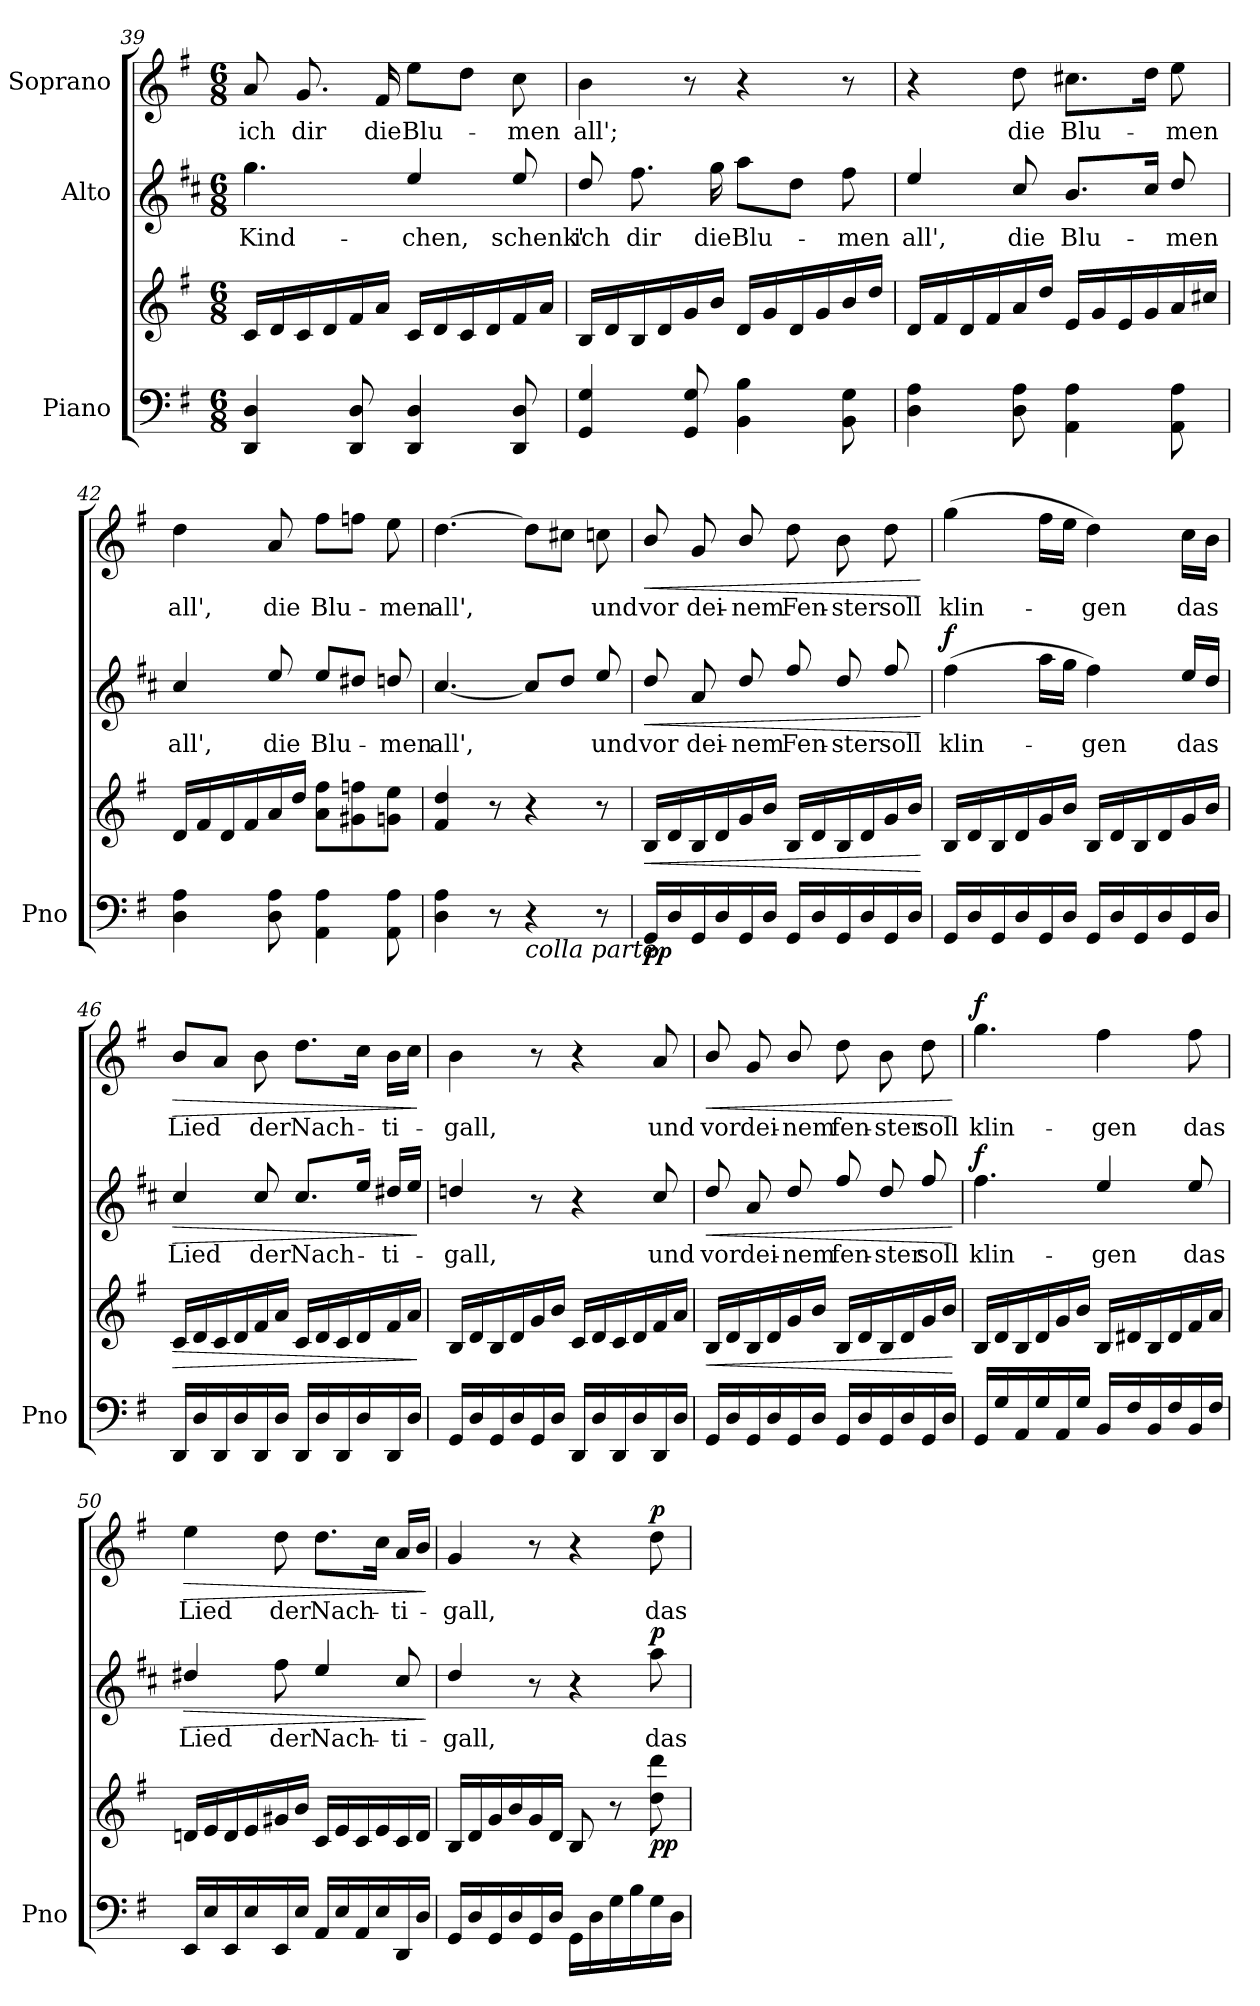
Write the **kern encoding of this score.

**kern	**kern	**dynam	**kern	**text	**dynam	**kern	**text	**dynam
*part3	*part3	*part3	*part2	*part2	*part2	*part1	*part1	*part1
*staff4	*staff3	*staff3/4	*staff2	*staff2	*staff2	*staff1	*staff1	*staff1
*I"Piano	*	*	*I"Alto	*	*	*I"Soprano	*	*
*I'Pno	*	*	*	*	*	*	*	*
*clefF4	*clefG2	*	*clefG2	*	*	*clefG2	*	*
*	*	*	*ITrd4c7	*	*	*	*	*
*k[f#]	*k[f#]	*	*k[f#]	*	*	*k[f#]	*	*
*M6/8	*M6/8	*	*M6/8	*	*	*M6/8	*	*
=39	=39	=39	=39	=39	=39	=39	=39	=39
!	!	!	!	!LO:LY:b	!	!	!LO:LY:b	!
4DD/ 4D/	16c/LL	.	4.cc\	Kind-	.	8a/	ich	.
.	16d/	.	.	.	.	.	.	.
!	!	!	!	!	!	!	!LO:LY:b	!
.	16c/	.	.	.	.	8.g/	dir	.
.	16d/	.	.	.	.	.	.	.
8DD/ 8D/	16f#/	.	.	.	.	.	.	.
!	!	!	!	!	!	!	!LO:LY:b	!
.	16a/JJ	.	.	.	.	16f#/	die	.
!	!	!	!	!LO:LY:b	!	!	!LO:LY:b	!
4DD/ 4D/	16c/LL	.	4a/	-chen,	.	8ee\L	Blu-	.
.	16d/	.	.	.	.	.	.	.
.	16c/	.	.	.	.	8dd\J	.	.
.	16d/	.	.	.	.	.	.	.
!	!	!	!	!LO:LY:b	!	!	!LO:LY:b	!
8DD/ 8D/	16f#/	.	8a/	schenk'	.	8cc\	-men	.
.	16a/JJ	.	.	.	.	.	.	.
=40	=40	=40	=40	=40	=40	=40	=40	=40
!	!	!	!	!LO:LY:b	!	!	!LO:LY:b	!
4GG/ 4G/	16B/LL	.	8g/	ich	.	4b\	all';	.
.	16d/	.	.	.	.	.	.	.
!	!	!	!	!LO:LY:b	!	!	!	!
.	16B/	.	8.b\	dir	.	.	.	.
.	16d/	.	.	.	.	.	.	.
8GG/ 8G/	16g/	.	.	.	.	8r	.	.
!	!	!	!	!LO:LY:b	!	!	!	!
.	16b/JJ	.	16cc\	die	.	.	.	.
!	!	!	!	!LO:LY:b	!	!	!	!
4BB\ 4B\	16d/LL	.	8dd\L	Blu-	.	4r	.	.
.	16g/	.	.	.	.	.	.	.
.	16d/	.	8g\J	.	.	.	.	.
.	16g/	.	.	.	.	.	.	.
!	!	!	!	!LO:LY:b	!	!	!	!
8BB\ 8G\	16b/	.	8b\	-men	.	8r	.	.
.	16dd/JJ	.	.	.	.	.	.	.
!!LO:LB:g=z
=41	=41	=41	=41	=41	=41	=41	=41	=41
!	!	!	!	!LO:LY:b	!	!	!	!
4D\ 4A\	16d/LL	.	4a/	all',	.	4r	.	.
.	16f#/	.	.	.	.	.	.	.
.	16d/	.	.	.	.	.	.	.
.	16f#/	.	.	.	.	.	.	.
!	!	!	!	!LO:LY:b	!	!	!LO:LY:b	!
8D\ 8A\	16a/	.	8f#/	die	.	8dd\	die	.
.	16dd/JJ	.	.	.	.	.	.	.
!	!	!	!	!LO:LY:b	!	!	!LO:LY:b	!
4AA\ 4A\	16e/LL	.	8.e/L	Blu-	.	8.cc#X\L	Blu-	.
.	16g/	.	.	.	.	.	.	.
.	16e/	.	.	.	.	.	.	.
.	16g/	.	16f#/Jk	.	.	16dd\Jk	.	.
!	!	!	!	!LO:LY:b	!	!	!LO:LY:b	!
8AA\ 8A\	16a/	.	8g/	-men	.	8ee\	-men	.
.	16cc#X/JJ	.	.	.	.	.	.	.
=42	=42	=42	=42	=42	=42	=42	=42	=42
!	!	!	!	!LO:LY:b	!	!	!LO:LY:b	!
4D\ 4A\	16d/LL	.	4f#/	all',	.	4dd\	all',	.
.	16f#/	.	.	.	.	.	.	.
.	16d/	.	.	.	.	.	.	.
.	16f#/	.	.	.	.	.	.	.
!	!	!	!	!LO:LY:b	!	!	!LO:LY:b	!
8D\ 8A\	16a/	.	8a/	die	.	8a/	die	.
.	16dd/JJ	.	.	.	.	.	.	.
!	!	!	!	!LO:LY:b	!	!	!LO:LY:b	!
4AA\ 4A\	8a\ 8ff#\L	.	8a/L	Blu-	.	8ff#\L	Blu-	.
.	8g#X\ 8ffn\	.	8g#X/J	.	.	8ffn\J	.	.
!	!	!	!	!LO:LY:b	!	!	!LO:LY:b	!
8AA\ 8A\	8gn\ 8ee\J	.	8gn/	-men	.	8ee\	-men	.
=43	=43	=43	=43	=43	=43	=43	=43	=43
!	!	!	!	!LO:LY:b	!	!	!LO:LY:b	!
4D\ 4A\	4f#/ 4dd/	.	[4.f#/	all',	.	[4.dd\	all',	.
8r	8r	.	.	.	.	.	.	.
!LO:TX:b:i:t=colla parte.	!	!	!	!	!	!	!	!
4r	4r	.	8f#/L]	.	.	8dd\L]	.	.
.	.	.	8g/J	.	.	8cc#X\J	.	.
!	!	!	!	!LO:LY:b	!	!	!LO:LY:b	!
8r	8r	.	8a/	und	.	8ccn\	und	.
!!LO:LB:g=z
=44	=44	=44	=44	=44	=44	=44	=44	=44
!	!	!LO:HP:b	!	!LO:LY:b	!LO:HP:b	!	!LO:LY:b	!LO:HP:b
!	!	!LO:DY:n=1:b=2	!	!	!	!	!	!
16GG/LL	16B/LL	< pp	8g/	vor	<	8b/	vor	<
16D/	16d/	.	.	.	.	.	.	.
!	!	!	!	!LO:LY:b	!	!	!LO:LY:b	!
16GG/	16B/	.	8d/	dei-	.	8g/	dei-	.
16D/	16d/	.	.	.	.	.	.	.
!	!	!	!	!LO:LY:b	!	!	!LO:LY:b	!
16GG/	16g/	.	8g/	-nem	.	8b/	-nem	.
16D/JJ	16b/JJ	.	.	.	.	.	.	.
!	!	!	!	!LO:LY:b	!	!	!LO:LY:b	!
16GG/LL	16B/LL	.	8b/	Fen-	.	8dd\	Fen-	.
16D/	16d/	.	.	.	.	.	.	.
!	!	!	!	!LO:LY:b	!	!	!LO:LY:b	!
16GG/	16B/	.	8g/	-ster	.	8b\	-ster	.
16D/	16d/	.	.	.	.	.	.	.
!	!	!	!	!LO:LY:b	!	!	!LO:LY:b	!
16GG/	16g/	.	8b/	soll	.	8dd\	soll	.
16D/JJ	16b/JJ	.	.	.	.	.	.	.
.	.	[	.	.	[	.	.	[
=45	=45	=45	=45	=45	=45	=45	=45	=45
!	!	!	!	!LO:LY:b	!LO:DY:a	!	!LO:LY:b	!
16GG/LL	16B/LL	.	(4b\	klin-	f	(4gg\	klin-	.
16D/	16d/	.	.	.	.	.	.	.
16GG/	16B/	.	.	.	.	.	.	.
16D/	16d/	.	.	.	.	.	.	.
16GG/	16g/	.	16dd\LL	.	.	16ff#\LL	.	.
16D/JJ	16b/JJ	.	16cc\JJ	.	.	16ee\JJ	.	.
!	!	!	!	!LO:LY:b	!	!	!LO:LY:b	!
16GG/LL	16B/LL	.	4b\)	-gen	.	4dd\)	-gen	.
16D/	16d/	.	.	.	.	.	.	.
16GG/	16B/	.	.	.	.	.	.	.
16D/	16d/	.	.	.	.	.	.	.
!	!	!	!	!LO:LY:b	!	!	!LO:LY:b	!
16GG/	16g/	.	16a/LL	das	.	16cc\LL	das	.
16D/JJ	16b/JJ	.	16g/JJ	.	.	16b\JJ	.	.
=46	=46	=46	=46	=46	=46	=46	=46	=46
!	!	!LO:HP:b	!	!LO:LY:b	!LO:HP:b	!	!LO:LY:b	!LO:HP:b
16DD/LL	16c/LL	>	4f#/	Lied	>	8b/L	Lied	>
16D/	16d/	.	.	.	.	.	.	.
16DD/	16c/	.	.	.	.	8a/J	.	.
16D/	16d/	.	.	.	.	.	.	.
!	!	!	!	!LO:LY:b	!	!	!LO:LY:b	!
16DD/	16f#/	.	8f#/	der	.	8b\	der	.
16D/JJ	16a/JJ	.	.	.	.	.	.	.
!	!	!	!	!LO:LY:b	!	!	!LO:LY:b	!
16DD/LL	16c/LL	.	8.f#/L	Nach-	.	8.dd\L	Nach-	.
16D/	16d/	.	.	.	.	.	.	.
16DD/	16c/	.	.	.	.	.	.	.
16D/	16d/	.	16a/Jk	.	.	16cc\Jk	.	.
!	!	!	!	!LO:LY:b	!	!	!LO:LY:b	!
16DD/	16f#/	.	16g#X/LL	-ti-	.	16b\LL	-ti-	.
16D/JJ	16a/JJ	.	16a/JJ	.	.	16cc\JJ	.	.
.	.	]	.	.	]	.	.	]
!!LO:PB:g=z
=47	=47	=47	=47	=47	=47	=47	=47	=47
!	!	!	!	!LO:LY:b	!	!	!LO:LY:b	!
16GG/LL	16B/LL	.	4gn/	-gall,	.	4b\	-gall,	.
16D/	16d/	.	.	.	.	.	.	.
16GG/	16B/	.	.	.	.	.	.	.
16D/	16d/	.	.	.	.	.	.	.
16GG/	16g/	.	8r	.	.	8r	.	.
16D/JJ	16b/JJ	.	.	.	.	.	.	.
16DD/LL	16c/LL	.	4r	.	.	4r	.	.
16D/	16d/	.	.	.	.	.	.	.
16DD/	16c/	.	.	.	.	.	.	.
16D/	16d/	.	.	.	.	.	.	.
!	!	!	!	!LO:LY:b	!	!	!LO:LY:b	!
16DD/	16f#/	.	8f#/	und	.	8a/	und	.
16D/JJ	16a/JJ	.	.	.	.	.	.	.
!!LO:LB:g=z
=48	=48	=48	=48	=48	=48	=48	=48	=48
!	!	!LO:HP:b	!	!LO:LY:b	!LO:HP:b	!	!LO:LY:b	!LO:HP:b
16GG/LL	16B/LL	<	8g/	vor	<	8b/	vor	<
16D/	16d/	.	.	.	.	.	.	.
!	!	!	!	!LO:LY:b	!	!	!LO:LY:b	!
16GG/	16B/	.	8d/	dei-	.	8g/	dei-	.
16D/	16d/	.	.	.	.	.	.	.
!	!	!	!	!LO:LY:b	!	!	!LO:LY:b	!
16GG/	16g/	.	8g/	-nem	.	8b/	-nem	.
16D/JJ	16b/JJ	.	.	.	.	.	.	.
!	!	!	!	!LO:LY:b	!	!	!LO:LY:b	!
16GG/LL	16B/LL	.	8b/	fen-	.	8dd\	fen-	.
16D/	16d/	.	.	.	.	.	.	.
!	!	!	!	!LO:LY:b	!	!	!LO:LY:b	!
16GG/	16B/	.	8g/	-ster	.	8b\	-ster	.
16D/	16d/	.	.	.	.	.	.	.
!	!	!	!	!LO:LY:b	!	!	!LO:LY:b	!
16GG/	16g/	.	8b/	soll	.	8dd\	soll	.
16D/JJ	16b/JJ	.	.	.	.	.	.	.
.	.	[	.	.	[	.	.	[
=49	=49	=49	=49	=49	=49	=49	=49	=49
!	!	!	!	!LO:LY:b	!LO:DY:a	!	!LO:LY:b	!LO:DY:a
16GG/LL	16B/LL	.	4.b\	klin-	f	4.gg\	klin-	f
16G/	16d/	.	.	.	.	.	.	.
16AA/	16B/	.	.	.	.	.	.	.
16G/	16d/	.	.	.	.	.	.	.
16AA/	16g/	.	.	.	.	.	.	.
16G/JJ	16b/JJ	.	.	.	.	.	.	.
!	!	!	!	!LO:LY:b	!	!	!LO:LY:b	!
16BB/LL	16B/LL	.	4a/	-gen	.	4ff#\	-gen	.
16F#/	16d#X/	.	.	.	.	.	.	.
16BB/	16B/	.	.	.	.	.	.	.
16F#/	16d#/	.	.	.	.	.	.	.
!	!	!	!	!LO:LY:b	!	!	!LO:LY:b	!
16BB/	16f#/	.	8a/	das	.	8ff#\	das	.
16F#/JJ	16a/JJ	.	.	.	.	.	.	.
=50	=50	=50	=50	=50	=50	=50	=50	=50
!	!	!	!	!LO:LY:b	!LO:HP:b	!	!LO:LY:b	!LO:HP:b
16EE/LL	16dn/LL	.	4g#X/	Lied	>	4ee\	Lied	>
16E/	16e/	.	.	.	.	.	.	.
16EE/	16d/	.	.	.	.	.	.	.
16E/	16e/	.	.	.	.	.	.	.
!	!	!	!	!LO:LY:b	!	!	!LO:LY:b	!
16EE/	16g#X/	.	8b\	der	.	8dd\	der	.
16E/JJ	16b/JJ	.	.	.	.	.	.	.
!	!	!	!	!LO:LY:b	!	!	!LO:LY:b	!
16AA/LL	16c/LL	.	4a/	Nach-	.	8.dd\L	Nach-	.
16E/	16e/	.	.	.	.	.	.	.
16AA/	16c/	.	.	.	.	.	.	.
16E/	16e/	.	.	.	.	16cc\Jk	.	.
!	!	!	!	!LO:LY:b	!	!	!LO:LY:b	!
16DD/	16c/	.	8f#/	-ti-	.	16a/LL	-ti-	.
16D/JJ	16d/JJ	.	.	.	.	16b/JJ	.	.
.	.	.	.	.	]	.	.	]
!!LO:LB:g=z
=51	=51	=51	=51	=51	=51	=51	=51	=51
!	!	!	!	!LO:LY:b	!	!	!LO:LY:b	!
16GG/LL	16B/LL	.	4g/	-gall,	.	4g/	-gall,	.
16D/	16d/	.	.	.	.	.	.	.
16GG/	16g/	.	.	.	.	.	.	.
16D/	16b/	.	.	.	.	.	.	.
16GG/	16g/	.	8r	.	.	8r	.	.
16D/JJ	16d/JJ	.	.	.	.	.	.	.
16GG\LL	8B/	.	4r	.	.	4r	.	.
16D\	.	.	.	.	.	.	.	.
16G\	8r	.	.	.	.	.	.	.
16B\	.	.	.	.	.	.	.	.
!	!	!LO:DY:b	!	!LO:LY:b	!LO:DY:a	!	!LO:LY:b	!LO:DY:a
16G\	8dd\ 8ddd\	pp	8dd\	das	p	8dd\	das	p
16D\JJ	.	.	.	.	.	.	.	.
=	=	=	=	=	=	=	=	=
*-	*-	*-	*-	*-	*-	*-	*-	*-
